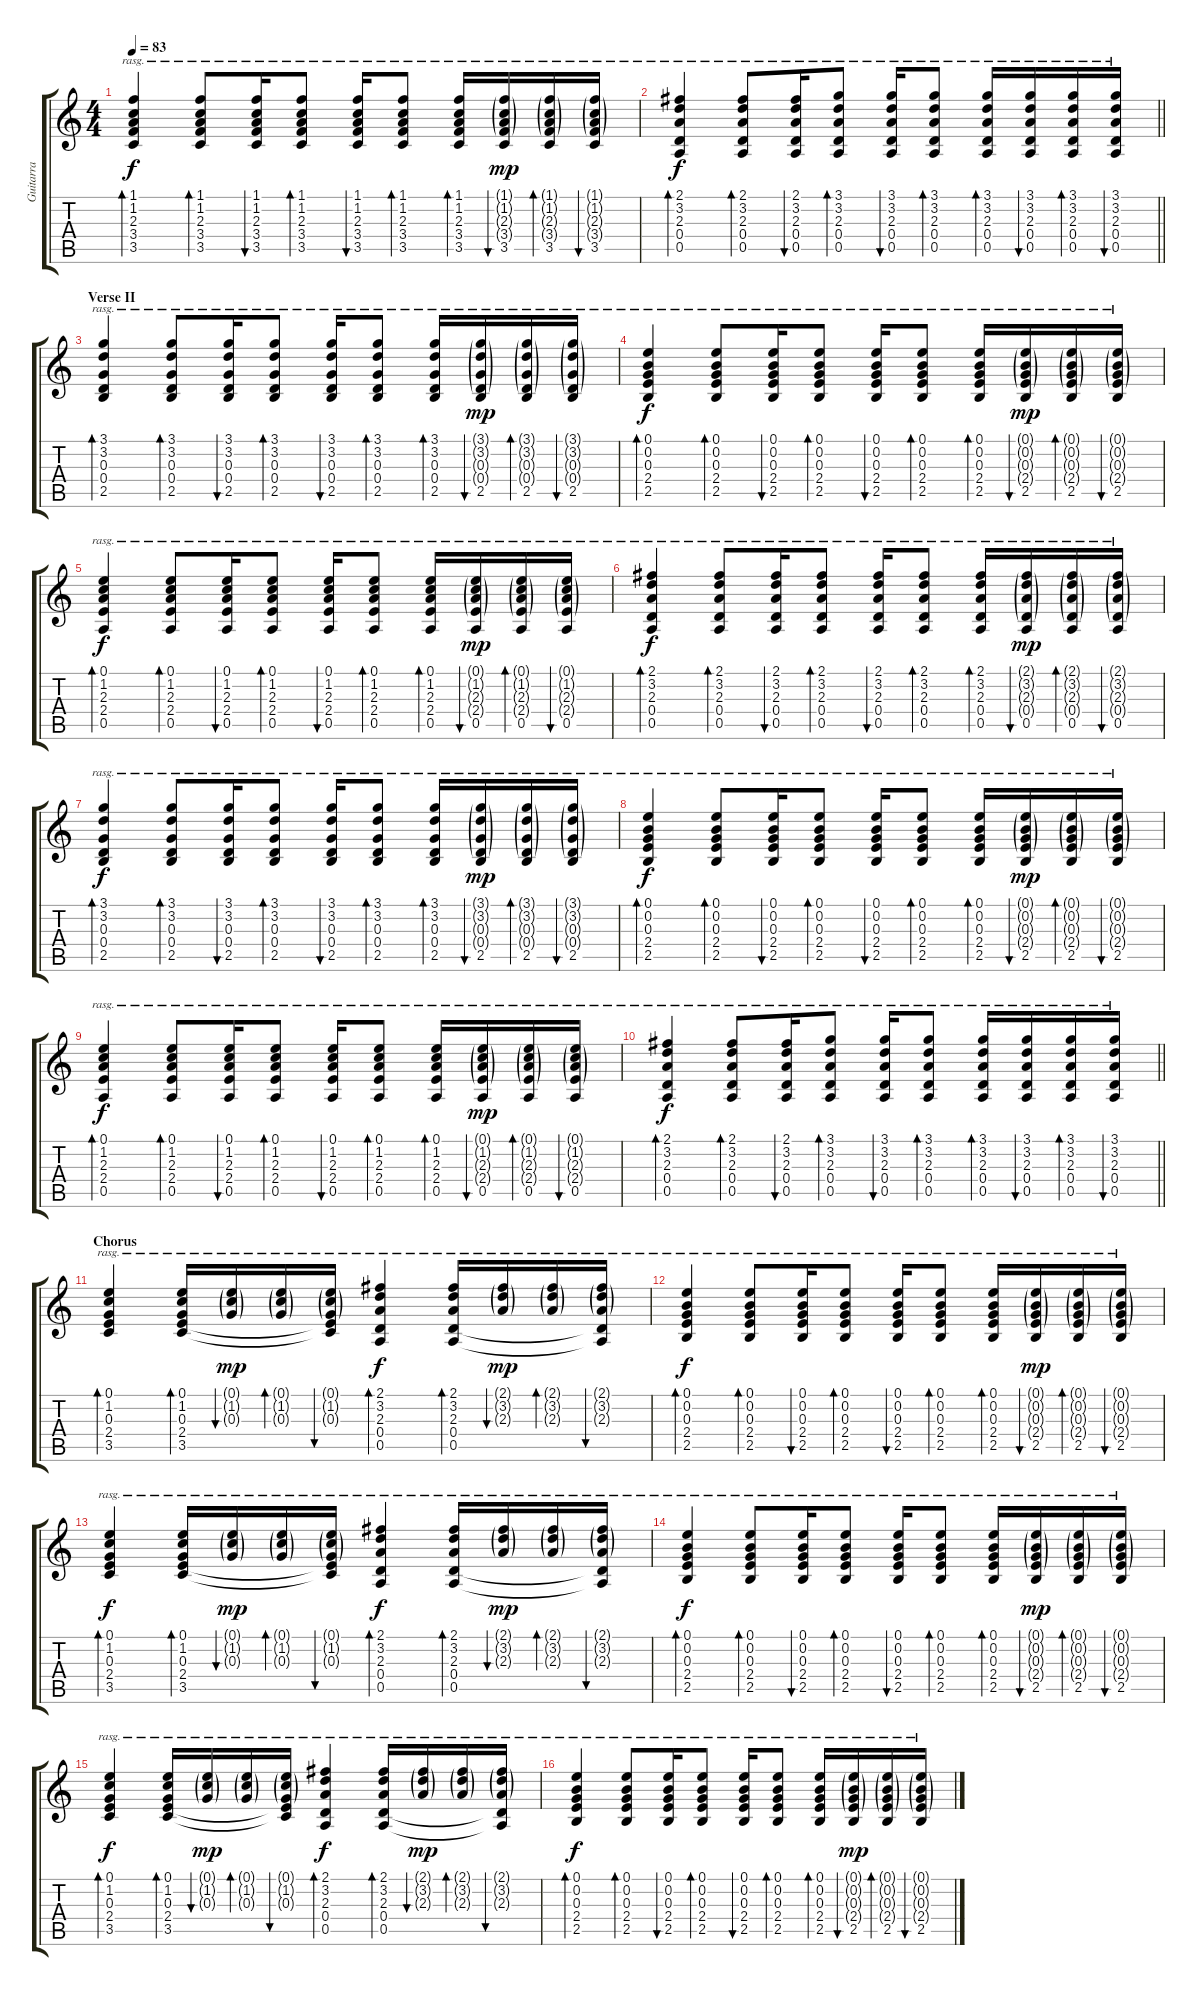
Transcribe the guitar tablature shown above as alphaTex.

\track ("Guitarra" "Guitarra") {instrument acousticguitarnylon}
\staff {score tabs}
\tuning (E4 B3 G3 D3 A2 E2) {hide}
\ts (4 4)
\tempo 83
\clef g2
\ks c
(1.1 1.2 2.3 3.4 3.5).4{bd 30 rasg ii dy f} (1.1 1.2 2.3 3.4 3.5).8{bd 30 rasg ii} (1.1 1.2 2.3 3.4 3.5).16{bu 30 rasg ii} (1.1 1.2 2.3 3.4 3.5).8{bd 30 rasg ii} (1.1 1.2 2.3 3.4 3.5).16{bu 30 rasg ii} (1.1 1.2 2.3 3.4 3.5).8{bd 30 rasg ii} (1.1 1.2 2.3 3.4 3.5).16{bd 30 rasg ii} (1.1{g} 1.2{g} 2.3{g} 3.4{g} 3.5).16{bu 30 rasg ii dy mp} (1.1{g} 1.2{g} 2.3{g} 3.4{g} 3.5).16{bd 30 rasg ii} (1.1{g} 1.2{g} 2.3{g} 3.4{g} 3.5).16{bu 30 rasg ii} |
\barLineRight lightlight
(2.1 3.2 2.3 0.4 0.5).4{bd 30 rasg ii dy f} (2.1 3.2 2.3 0.4 0.5).8{bd 30 rasg ii} (2.1 3.2 2.3 0.4 0.5).16{bu 30 rasg ii} (3.1 3.2 2.3 0.4 0.5).8{bd 30 rasg ii} (3.1 3.2 2.3 0.4 0.5).16{bu 30 rasg ii} (3.1 3.2 2.3 0.4 0.5).8{bd 30 rasg ii} (3.1 3.2 2.3 0.4 0.5).16{bd 30 rasg ii} (3.1 3.2 2.3 0.4 0.5).16{bu 30 rasg ii} (3.1 3.2 2.3 0.4 0.5).16{bd 30 rasg ii} (3.1 3.2 2.3 0.4 0.5).16{bu 30 rasg ii} |
\section ("" "Verse II")
(3.1 3.2 0.3 0.4 2.5).4{bd 30 rasg ii} (3.1 3.2 0.3 0.4 2.5).8{bd 30 rasg ii} (3.1 3.2 0.3 0.4 2.5).16{bu 30 rasg ii} (3.1 3.2 0.3 0.4 2.5).8{bd 30 rasg ii} (3.1 3.2 0.3 0.4 2.5).16{bu 30 rasg ii} (3.1 3.2 0.3 0.4 2.5).8{bd 30 rasg ii} (3.1 3.2 0.3 0.4 2.5).16{bd 30 rasg ii} (3.1{g} 3.2{g} 0.3{g} 0.4{g} 2.5).16{bu 30 rasg ii dy mp} (3.1{g} 3.2{g} 0.3{g} 0.4{g} 2.5).16{bd 30 rasg ii} (3.1{g} 3.2{g} 0.3{g} 0.4{g} 2.5).16{bu 30 rasg ii} |
(0.1 0.2 0.3 2.4 2.5).4{bd 30 rasg ii dy f} (0.1 0.2 0.3 2.4 2.5).8{bd 30 rasg ii} (0.1 0.2 0.3 2.4 2.5).16{bu 30 rasg ii} (0.1 0.2 0.3 2.4 2.5).8{bd 30 rasg ii} (0.1 0.2 0.3 2.4 2.5).16{bu 30 rasg ii} (0.1 0.2 0.3 2.4 2.5).8{bd 30 rasg ii} (0.1 0.2 0.3 2.4 2.5).16{bd 30 rasg ii} (0.1{g} 0.2{g} 0.3{g} 2.4{g} 2.5).16{bu 30 rasg ii dy mp} (0.1{g} 0.2{g} 0.3{g} 2.4{g} 2.5).16{bd 30 rasg ii} (0.1{g} 0.2{g} 0.3{g} 2.4{g} 2.5).16{bu 30 rasg ii} |
(0.1 1.2 2.3 2.4 0.5).4{bd 30 rasg ii dy f} (0.1 1.2 2.3 2.4 0.5).8{bd 30 rasg ii} (0.1 1.2 2.3 2.4 0.5).16{bu 30 rasg ii} (0.1 1.2 2.3 2.4 0.5).8{bd 30 rasg ii} (0.1 1.2 2.3 2.4 0.5).16{bu 30 rasg ii} (0.1 1.2 2.3 2.4 0.5).8{bd 30 rasg ii} (0.1 1.2 2.3 2.4 0.5).16{bd 30 rasg ii} (0.1{g} 1.2{g} 2.3{g} 2.4{g} 0.5).16{bu 30 rasg ii dy mp} (0.1{g} 1.2{g} 2.3{g} 2.4{g} 0.5).16{bd 30 rasg ii} (0.1{g} 1.2{g} 2.3{g} 2.4{g} 0.5).16{bu 30 rasg ii} |
(2.1 3.2 2.3 0.4 0.5).4{bd 30 rasg ii dy f} (2.1 3.2 2.3 0.4 0.5).8{bd 30 rasg ii} (2.1 3.2 2.3 0.4 0.5).16{bu 30 rasg ii} (2.1 3.2 2.3 0.4 0.5).8{bd 30 rasg ii} (2.1 3.2 2.3 0.4 0.5).16{bu 30 rasg ii} (2.1 3.2 2.3 0.4 0.5).8{bd 30 rasg ii} (2.1 3.2 2.3 0.4 0.5).16{bd 30 rasg ii} (2.1{g} 3.2{g} 2.3{g} 0.4{g} 0.5).16{bu 30 rasg ii dy mp} (2.1{g} 3.2{g} 2.3{g} 0.4{g} 0.5).16{bd 30 rasg ii} (2.1{g} 3.2{g} 2.3{g} 0.4{g} 0.5).16{bu 30 rasg ii} |
(3.1 3.2 0.3 0.4 2.5).4{bd 30 rasg ii dy f} (3.1 3.2 0.3 0.4 2.5).8{bd 30 rasg ii} (3.1 3.2 0.3 0.4 2.5).16{bu 30 rasg ii} (3.1 3.2 0.3 0.4 2.5).8{bd 30 rasg ii} (3.1 3.2 0.3 0.4 2.5).16{bu 30 rasg ii} (3.1 3.2 0.3 0.4 2.5).8{bd 30 rasg ii} (3.1 3.2 0.3 0.4 2.5).16{bd 30 rasg ii} (3.1{g} 3.2{g} 0.3{g} 0.4{g} 2.5).16{bu 30 rasg ii dy mp} (3.1{g} 3.2{g} 0.3{g} 0.4{g} 2.5).16{bd 30 rasg ii} (3.1{g} 3.2{g} 0.3{g} 0.4{g} 2.5).16{bu 30 rasg ii} |
(0.1 0.2 0.3 2.4 2.5).4{bd 30 rasg ii dy f} (0.1 0.2 0.3 2.4 2.5).8{bd 30 rasg ii} (0.1 0.2 0.3 2.4 2.5).16{bu 30 rasg ii} (0.1 0.2 0.3 2.4 2.5).8{bd 30 rasg ii} (0.1 0.2 0.3 2.4 2.5).16{bu 30 rasg ii} (0.1 0.2 0.3 2.4 2.5).8{bd 30 rasg ii} (0.1 0.2 0.3 2.4 2.5).16{bd 30 rasg ii} (0.1{g} 0.2{g} 0.3{g} 2.4{g} 2.5).16{bu 30 rasg ii dy mp} (0.1{g} 0.2{g} 0.3{g} 2.4{g} 2.5).16{bd 30 rasg ii} (0.1{g} 0.2{g} 0.3{g} 2.4{g} 2.5).16{bu 30 rasg ii} |
(0.1 1.2 2.3 2.4 0.5).4{bd 30 rasg ii dy f} (0.1 1.2 2.3 2.4 0.5).8{bd 30 rasg ii} (0.1 1.2 2.3 2.4 0.5).16{bu 30 rasg ii} (0.1 1.2 2.3 2.4 0.5).8{bd 30 rasg ii} (0.1 1.2 2.3 2.4 0.5).16{bu 30 rasg ii} (0.1 1.2 2.3 2.4 0.5).8{bd 30 rasg ii} (0.1 1.2 2.3 2.4 0.5).16{bd 30 rasg ii} (0.1{g} 1.2{g} 2.3{g} 2.4{g} 0.5).16{bu 30 rasg ii dy mp} (0.1{g} 1.2{g} 2.3{g} 2.4{g} 0.5).16{bd 30 rasg ii} (0.1{g} 1.2{g} 2.3{g} 2.4{g} 0.5).16{bu 30 rasg ii} |
\barLineRight lightlight
(2.1 3.2 2.3 0.4 0.5).4{bd 30 rasg ii dy f} (2.1 3.2 2.3 0.4 0.5).8{bd 30 rasg ii} (2.1 3.2 2.3 0.4 0.5).16{bu 30 rasg ii} (3.1 3.2 2.3 0.4 0.5).8{bd 30 rasg ii} (3.1 3.2 2.3 0.4 0.5).16{bu 30 rasg ii} (3.1 3.2 2.3 0.4 0.5).8{bd 30 rasg ii} (3.1 3.2 2.3 0.4 0.5).16{bd 30 rasg ii} (3.1 3.2 2.3 0.4 0.5).16{bu 30 rasg ii} (3.1 3.2 2.3 0.4 0.5).16{bd 30 rasg ii} (3.1 3.2 2.3 0.4 0.5).16{bu 30 rasg ii} |
\section ("" "Chorus")
(0.1 1.2 0.3 2.4 3.5).4{bd 60 rasg ii} (0.1 1.2 0.3 2.4 3.5).16{bd 60 rasg ii} (0.1{g} 1.2{g} 0.3{g}).16{bu 30 rasg ii dy mp} (0.1{g} 1.2{g} 0.3{g}).16{bd 30 rasg ii} (0.1{g} 1.2{g} 0.3{g} 2.4{t} 3.5{t}).16{bu 30 rasg ii} (2.1 3.2 2.3 0.4 0.5).4{bd 60 rasg ii dy f} (2.1 3.2 2.3 0.4 0.5).16{bd 60 rasg ii} (2.1{g} 3.2{g} 2.3{g}).16{bu 30 rasg ii dy mp} (2.1{g} 3.2{g} 2.3{g}).16{bd 30 rasg ii} (2.1{g} 3.2{g} 2.3{g} 0.4{t} 0.5{t}).16{bu 30 rasg ii} |
(0.1 0.2 0.3 2.4 2.5).4{bd 30 rasg ii dy f} (0.1 0.2 0.3 2.4 2.5).8{bd 30 rasg ii} (0.1 0.2 0.3 2.4 2.5).16{bu 30 rasg ii} (0.1 0.2 0.3 2.4 2.5).8{bd 30 rasg ii} (0.1 0.2 0.3 2.4 2.5).16{bu 30 rasg ii} (0.1 0.2 0.3 2.4 2.5).8{bd 30 rasg ii} (0.1 0.2 0.3 2.4 2.5).16{bd 30 rasg ii} (0.1{g} 0.2{g} 0.3{g} 2.4{g} 2.5).16{bu 30 rasg ii dy mp} (0.1{g} 0.2{g} 0.3{g} 2.4{g} 2.5).16{bd 30 rasg ii} (0.1{g} 0.2{g} 0.3{g} 2.4{g} 2.5).16{bu 30 rasg ii} |
(0.1 1.2 0.3 2.4 3.5).4{bd 60 rasg ii dy f} (0.1 1.2 0.3 2.4 3.5).16{bd 60 rasg ii} (0.1{g} 1.2{g} 0.3{g}).16{bu 30 rasg ii dy mp} (0.1{g} 1.2{g} 0.3{g}).16{bd 30 rasg ii} (0.1{g} 1.2{g} 0.3{g} 2.4{t} 3.5{t}).16{bu 30 rasg ii} (2.1 3.2 2.3 0.4 0.5).4{bd 60 rasg ii dy f} (2.1 3.2 2.3 0.4 0.5).16{bd 60 rasg ii} (2.1{g} 3.2{g} 2.3{g}).16{bu 30 rasg ii dy mp} (2.1{g} 3.2{g} 2.3{g}).16{bd 30 rasg ii} (2.1{g} 3.2{g} 2.3{g} 0.4{t} 0.5{t}).16{bu 30 rasg ii} |
(0.1 0.2 0.3 2.4 2.5).4{bd 30 rasg ii dy f} (0.1 0.2 0.3 2.4 2.5).8{bd 30 rasg ii} (0.1 0.2 0.3 2.4 2.5).16{bu 30 rasg ii} (0.1 0.2 0.3 2.4 2.5).8{bd 30 rasg ii} (0.1 0.2 0.3 2.4 2.5).16{bu 30 rasg ii} (0.1 0.2 0.3 2.4 2.5).8{bd 30 rasg ii} (0.1 0.2 0.3 2.4 2.5).16{bd 30 rasg ii} (0.1{g} 0.2{g} 0.3{g} 2.4{g} 2.5).16{bu 30 rasg ii dy mp} (0.1{g} 0.2{g} 0.3{g} 2.4{g} 2.5).16{bd 30 rasg ii} (0.1{g} 0.2{g} 0.3{g} 2.4{g} 2.5).16{bu 30 rasg ii} |
(0.1 1.2 0.3 2.4 3.5).4{bd 60 rasg ii dy f} (0.1 1.2 0.3 2.4 3.5).16{bd 60 rasg ii} (0.1{g} 1.2{g} 0.3{g}).16{bu 30 rasg ii dy mp} (0.1{g} 1.2{g} 0.3{g}).16{bd 30 rasg ii} (0.1{g} 1.2{g} 0.3{g} 2.4{t} 3.5{t}).16{bu 30 rasg ii} (2.1 3.2 2.3 0.4 0.5).4{bd 60 rasg ii dy f} (2.1 3.2 2.3 0.4 0.5).16{bd 60 rasg ii} (2.1{g} 3.2{g} 2.3{g}).16{bu 30 rasg ii dy mp} (2.1{g} 3.2{g} 2.3{g}).16{bd 30 rasg ii} (2.1{g} 3.2{g} 2.3{g} 0.4{t} 0.5{t}).16{bu 30 rasg ii} |
(0.1 0.2 0.3 2.4 2.5).4{bd 30 rasg ii dy f} (0.1 0.2 0.3 2.4 2.5).8{bd 30 rasg ii} (0.1 0.2 0.3 2.4 2.5).16{bu 30 rasg ii} (0.1 0.2 0.3 2.4 2.5).8{bd 30 rasg ii} (0.1 0.2 0.3 2.4 2.5).16{bu 30 rasg ii} (0.1 0.2 0.3 2.4 2.5).8{bd 30 rasg ii} (0.1 0.2 0.3 2.4 2.5).16{bd 30 rasg ii} (0.1{g} 0.2{g} 0.3{g} 2.4{g} 2.5).16{bu 30 rasg ii dy mp} (0.1{g} 0.2{g} 0.3{g} 2.4{g} 2.5).16{bd 30 rasg ii} (0.1{g} 0.2{g} 0.3{g} 2.4{g} 2.5).16{bu 30 rasg ii}
